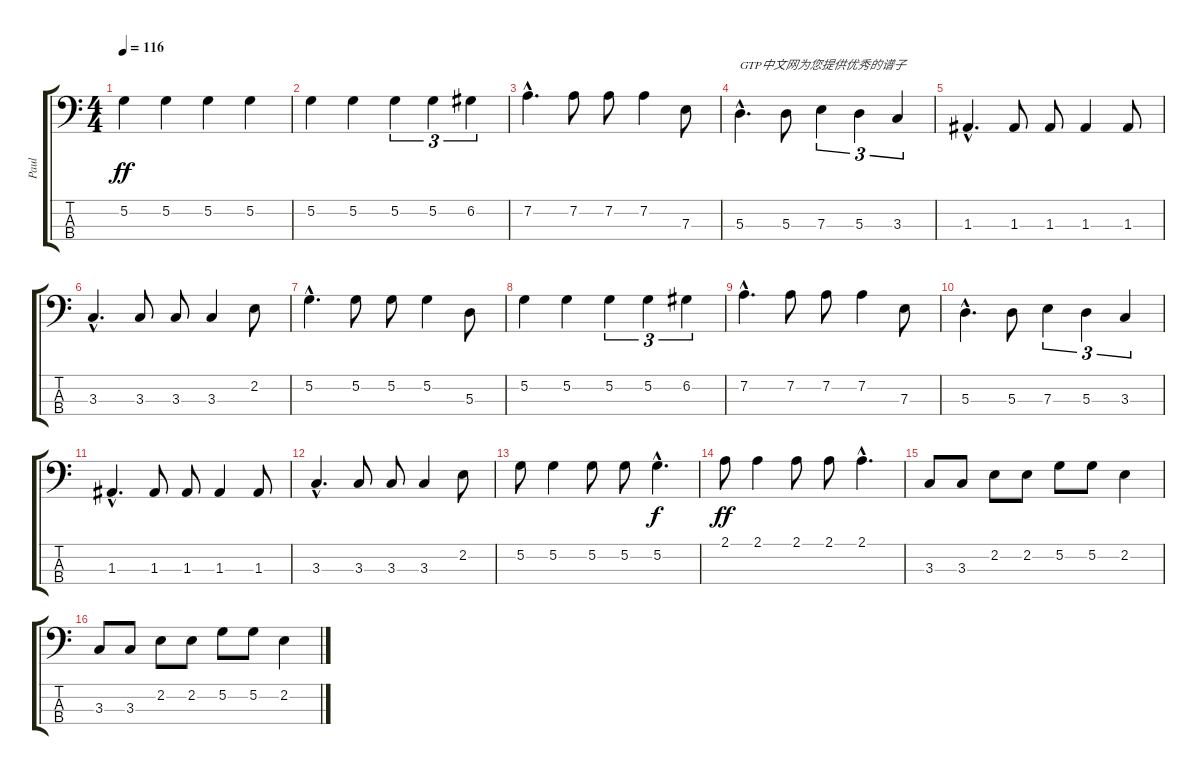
\track ("Paul" "Paul") {instrument fretlessbass}
\staff {score tabs}
\tuning (G2 D2 A1 E1) {hide}
\ts (4 4)
\tempo 116
\clef f4
\ks c
5.2.4{dy ff instrument fretlessbass} 5.2.4 5.2.4 5.2.4 |
5.2.4 5.2.4 5.2.4{tu (3 2)} 5.2.4{tu (3 2)} 6.2.4{tu (3 2)} |
7.2{hac}.4{d} 7.2.8 7.2.8 7.2.4 7.3.8 |
5.3{hac}.4{d txt "GTP中文网为您提供优秀的谱子"} 5.3.8 7.3.4{tu (3 2)} 5.3.4{tu (3 2)} 3.3.4{tu (3 2)} |
1.3{hac}.4{d} 1.3.8 1.3.8 1.3.4 1.3.8 |
3.3{hac}.4{d} 3.3.8 3.3.8 3.3.4 2.2.8 |
5.2{hac}.4{d} 5.2.8 5.2.8 5.2.4 5.3.8 |
5.2.4 5.2.4 5.2.4{tu (3 2)} 5.2.4{tu (3 2)} 6.2.4{tu (3 2)} |
7.2{hac}.4{d} 7.2.8 7.2.8 7.2.4 7.3.8 |
5.3{hac}.4{d} 5.3.8 7.3.4{tu (3 2)} 5.3.4{tu (3 2)} 3.3.4{tu (3 2)} |
1.3{hac}.4{d} 1.3.8 1.3.8 1.3.4 1.3.8 |
3.3{hac}.4{d} 3.3.8 3.3.8 3.3.4 2.2.8 |
5.2.8 5.2.4 5.2.8 5.2.8 5.2{hac}.4{d dy f} |
2.1.8{dy ff} 2.1.4 2.1.8 2.1.8 2.1{hac}.4{d} |
3.3.8 3.3.8 2.2.8 2.2.8 5.2.8 5.2.8 2.2.4 |
3.3.8 3.3.8 2.2.8 2.2.8 5.2.8 5.2.8 2.2.4
